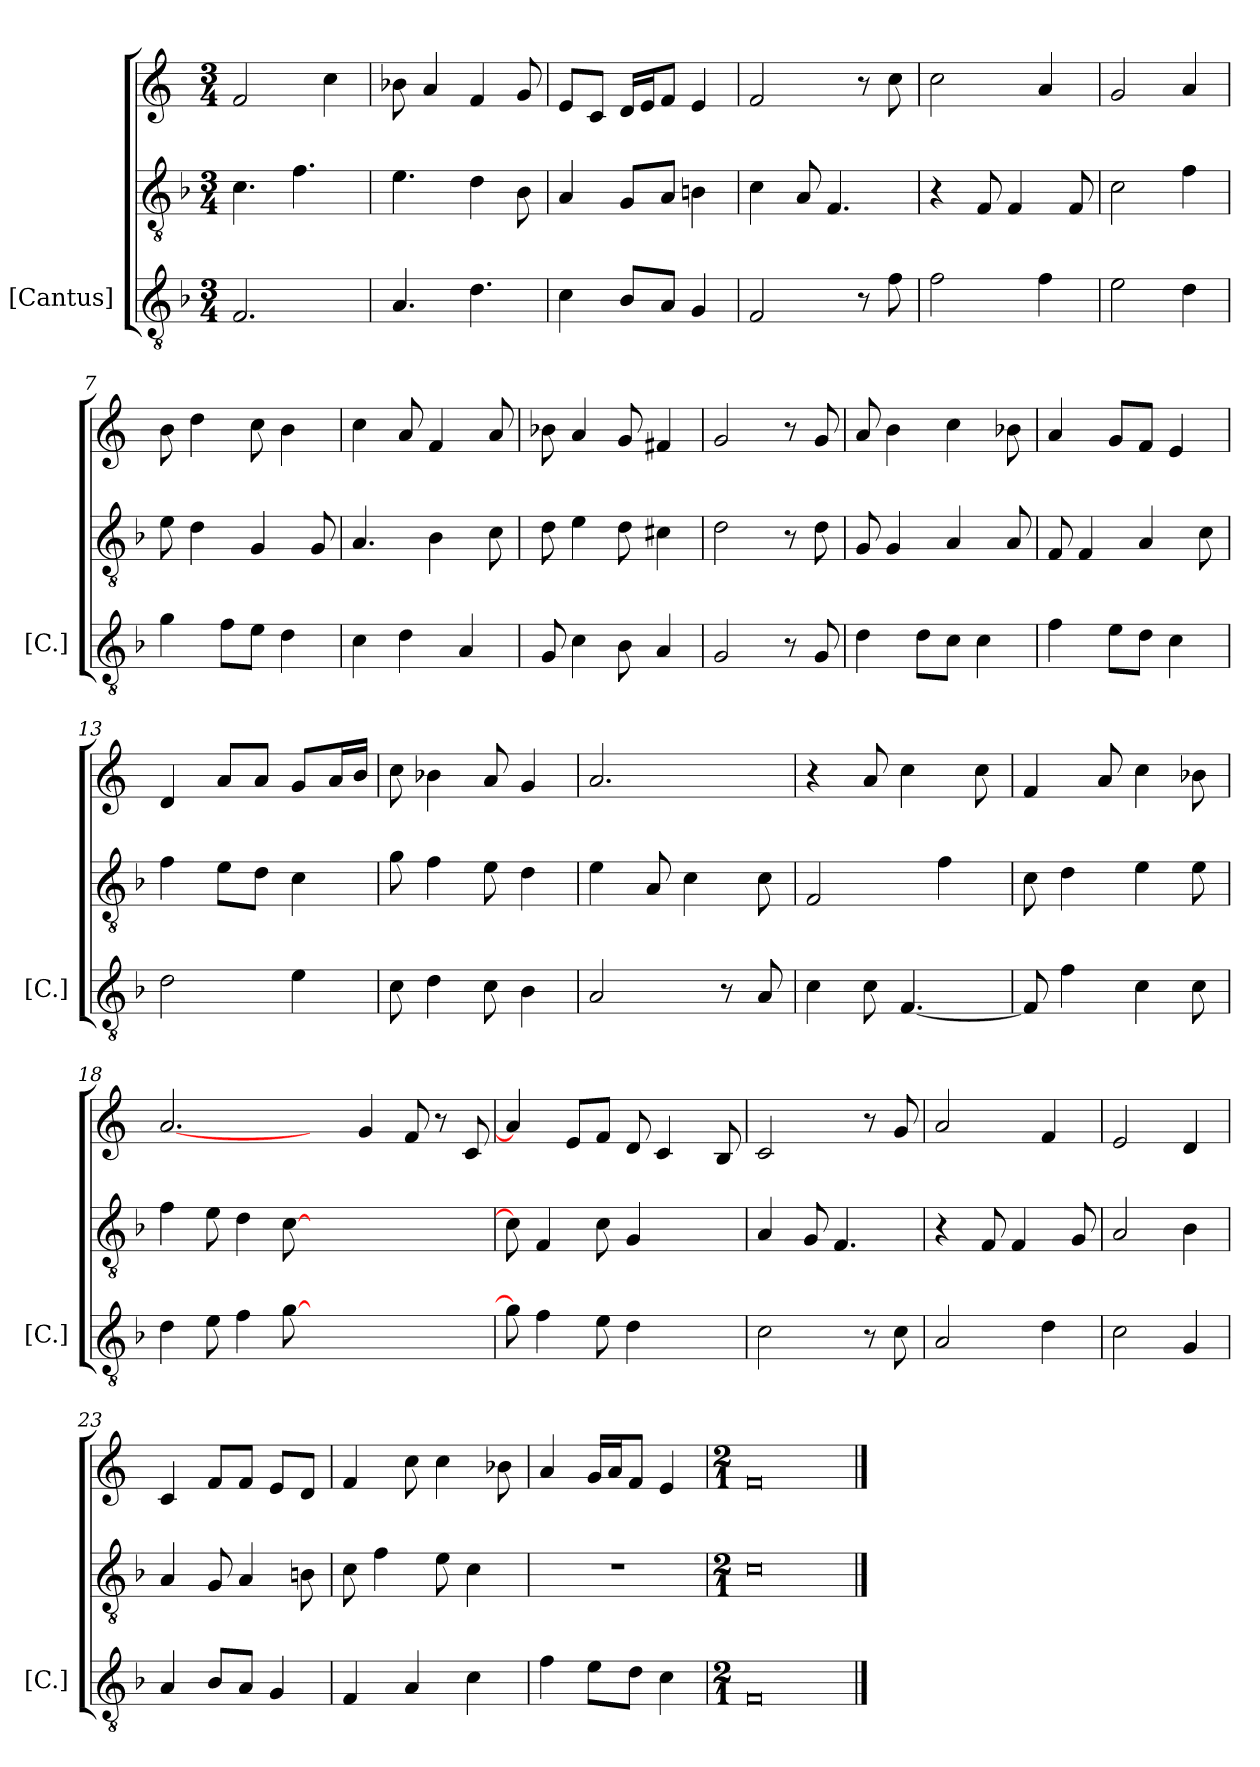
**kern	**kern	**kern
*part1	*part1	*part1
*staff3	*staff2	*staff1
*I"[Cantus]	*	*
*I'[C.]	*	*
*clefGv2	*clefGv2	*clefG2
*k[b-]	*k[b-]	*k[]
*F:	*F:	*C:
*M3/4	*M3/4	*M3/4
=1	=1	=1
2.F/	4.c\	2f/
.	4.f\	.
.	.	4cc\
=2	=2	=2
4.A/	4.e\	8b-\
.	.	4a/
4.d\	4d\	4f/
.	8B-\	8g/
=3	=3	=3
4c\	4A/	8e/L
.	.	8c/J
8B-/L	8G/L	16d/LL
.	.	16e/J
8A/J	8A/J	8f/J
4G/	4Bn\	4e/
=4	=4	=4
2F/	4c\	2f/
.	8A/	.
.	4.F/	.
8r	.	8r
8f\	.	8cc\
=5	=5	=5
2f\	4r	2cc\
.	8F/	.
.	4F/	.
4f\	.	4a/
.	8F/	.
=6	=6	=6
2e\	2c\	2g/
4d\	4f\	4a/
=7	=7	=7
4g\	8e\	8b\
.	4d\	4dd\
8f\L	.	.
8e\J	4G/	8cc\
4d\	.	4b\
.	8G/	.
=8	=8	=8
4c\	4.A/	4cc\
4d\	.	8a/
.	4B-\	4f/
4A/	.	.
.	8c\	8a/
=9	=9	=9
8G/	8d\	8b-\
4c\	4e\	4a/
8B-\	8d\	8g/
4A/	4c#X\	4f#X/
=10	=10	=10
2G/	2d\	2g/
8r	8r	8r
8G/	8d\	8g/
=11	=11	=11
4d\	8G/	8a/
.	4G/	4b\
8d\L	.	.
8c\J	4A/	4cc\
4c\	.	.
.	8A/	8b-X\
=12	=12	=12
4f\	8F/	4a/
.	4F/	.
8e\L	.	8g/L
8d\J	4A/	8f/J
4c\	.	4e/
.	8c\	.
=13	=13	=13
2d\	4f\	4d/
.	8e\L	8a/L
.	8d\J	8a/J
4e\	4c\	8g/L
.	.	16a/L
.	.	16b/JJ
=14	=14	=14
8c\	8g\	8cc\
4d\	4f\	4b-X\
8c\	8e\	8a/
4B-\	4d\	4g/
=15	=15	=15
2A/	4e\	2.a/
.	8A/	.
.	4c\	.
8r	.	.
8A/	8c\	.
=16	=16	=16
4c\	2F/	4r
8c\	.	8a/
[4.F/	.	4cc\
.	4f\	.
.	.	8cc\
=17	=17	=17
8F/]	8c\	4f/
4f\	4d\	.
.	.	8a/
4c\	4e\	4cc\
8c\	8e\	8b-X\
=18	=18	=18
4d\	4f\	[2.a/
8e\	8e\	.
4f\	4d\	.
[8g\	[8c\	.
2..ryy	2..ryy	4ryy
.	.	4g/
.	.	8f/
.	.	8r
.	.	8c/
=19	=19	=19
8g\]	8c\]	4a/]
4f\	4F/	.
.	.	8e/L
8e\	8c\	8f/J
4d\	4G/	8d/
.	.	4c/
4ryy	4ryy	.
.	.	8B/
=20	=20	=20
2c\	4A/	2c/
.	8G/	.
.	4.F/	.
8r	.	8r
8c\	.	8g/
=21	=21	=21
2A/	4r	2a/
.	8F/	.
.	4F/	.
4d\	.	4f/
.	8G/	.
=22	=22	=22
2c\	2A/	2e/
4G/	4B-\	4d/
=23	=23	=23
4A/	4A/	4c/
8B-/L	8G/	8f/L
8A/J	4A/	8f/J
4G/	.	8e/L
.	8Bn\	8d/J
=24	=24	=24
4F/	8c\	4f/
.	4f\	.
4A/	.	8cc\
.	8e\	4cc\
4c\	4c\	.
.	.	8b-X\
=25	=25	=25
4f\	2.r	4a/
8e\L	.	16g/LL
.	.	16a/J
8d\J	.	8f/J
4c\	.	4e/
=26	=26	=26
*M2/1	*M2/1	*M2/1
!LO:N:vis=0	!LO:N:vis=0	!LO:N:vis=0
1F/	1c\	1f/
==	==	==
*-	*-	*-
